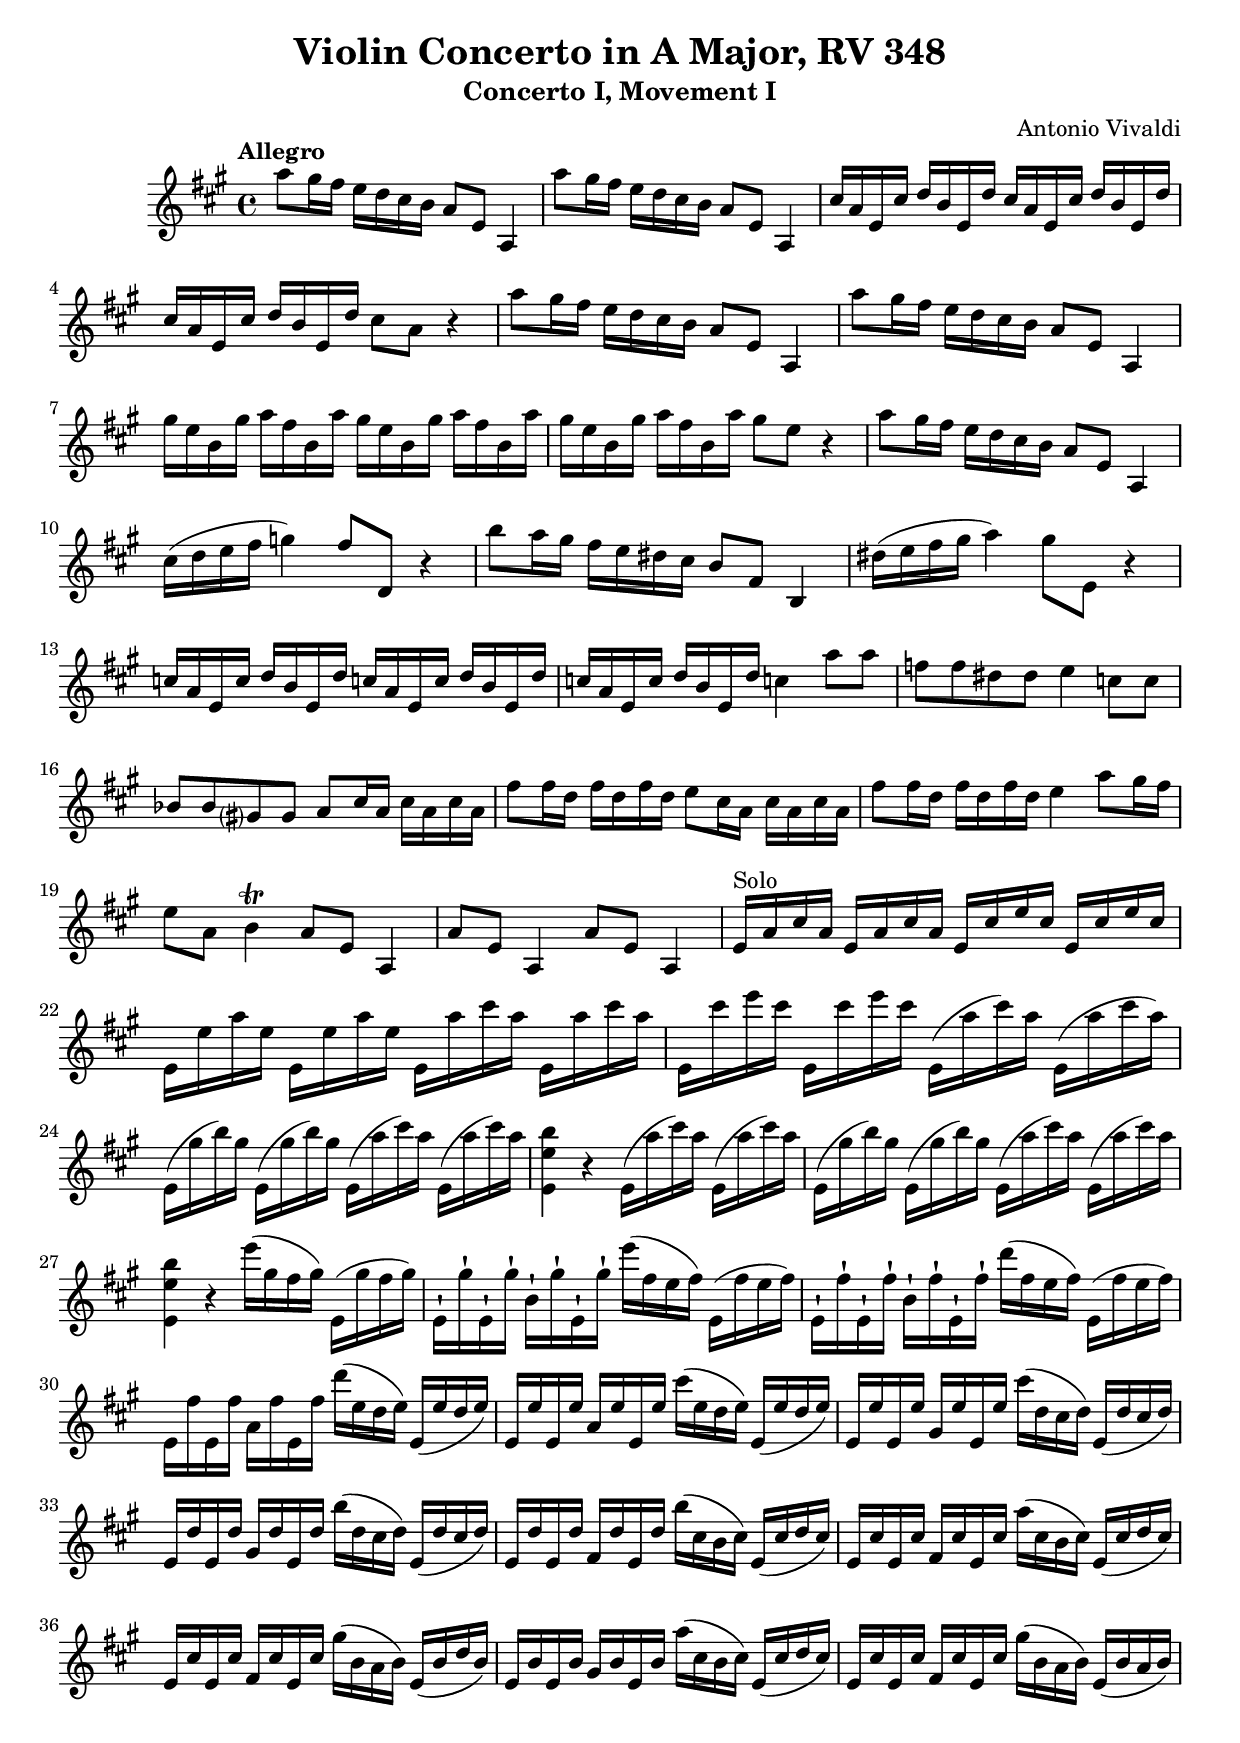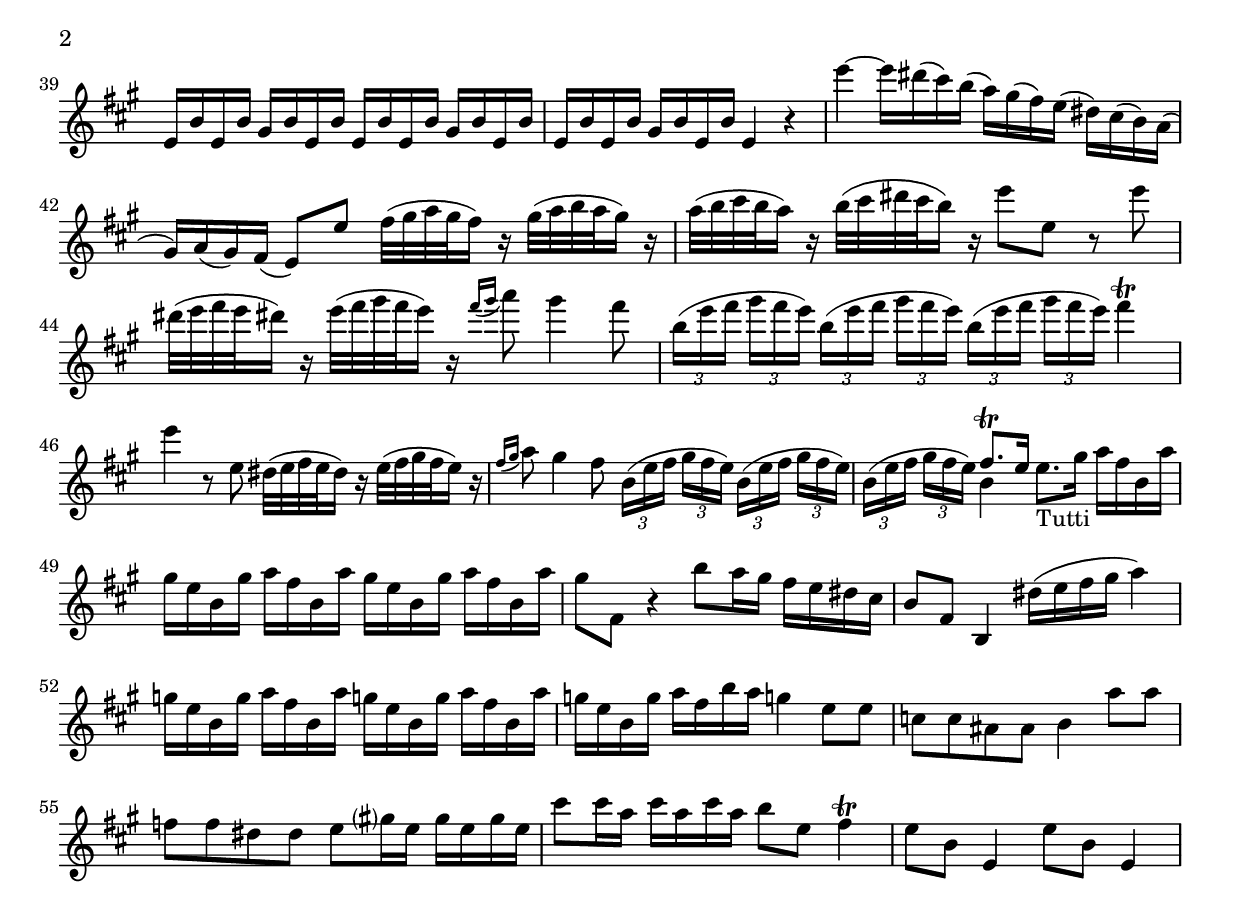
\version "2.20.0"
\language "english"

ViolinOne = \new Staff {
  \time 4/4
  \key a \major
  \relative c''' {
    \tempo "Allegro"

    \repeat unfold 2 { a8 gs16 fs e d cs b a8 e a,4 | }
    cs'16 a e cs' d b e, d' cs a e cs' d b e, d' |
    cs a e cs' d b e, d' cs8 a r4 |

    \repeat unfold 2 { a'8 gs16 fs e d cs b a8 e a,4 | }
    gs''16 e b gs' a fs b, a' gs e b gs' a fs b, a' |
    gs e b gs' a fs b, a' gs8 e r4 |

    a8 gs16 fs e d cs b a8 e a,4 |
    cs'16( d e fs g4) fs8 d, r4 |
    b''8 a16 gs fs e ds cs b8 fs b,4 |
    ds'16( e fs gs a4) gs8 e, r4 |

    c'16 a e c' d b e, d' c! a e c' d b e, d' |
    c a e c' d b e, d' c!4 a'8 a |
    f f ds ds e4 c8 c |
    bf bf gs? gs a cs16 a cs a cs a |
    fs'8 fs16 d fs d fs d e8 cs16 a cs a cs a |
    fs'8 fs16 d fs d fs d e4 a8 gs16 fs |
    e8 a, b4\trill a8 e a,4 |
    a'8 e a,4 a'8 e a,4 |

    % Solo
    e'16^"Solo" a cs a e a cs a e cs' e cs e, cs' e cs |
    e, e' a e e, e' a e e, a' cs a e, a' cs a |
    e, cs'' e cs e,, cs'' e cs e,,( a' cs) a e,( a' cs a) |
    e,( gs' b) gs e,( gs' b) gs e,( a' cs) a e,( a' cs) a |

    <e, e' b'>4 r e16( a' cs) a e,( a' cs) a |
    e,( gs' b) gs e,( gs' b) gs e,( a' cs) a e,( a' cs) a |

    <e, e' b'>4 r e''16( gs, fs gs) e,( gs' fs gs)|
    e,-! gs'-! e,-! gs'-! b,-! gs'-! e,-! gs'-! e'( fs, e fs) e,( fs' e fs) |
    e,-! fs'-! e,-! fs'-! b,-! fs'-! e,-! fs'-! d'( fs, e fs) e,( fs' e fs) |
    e, fs' e, fs' a, fs' e, fs' d'( e, d e) e,( e' d e) |

    e, e' e, e' a, e' e, e' cs'( e, d e) e,( e' d e) |
    e, e' e, e' gs, e' e, e' cs'( d, cs d) e,( d' cs d) |
    e, d' e, d' gs, d' e, d' b'( d, cs d) e,( d' cs d) |
    e, d' e, d' fs, d' e, d' b'( cs, b cs) e,( cs' d cs) |

    e, cs' e, cs' fs, cs' e, cs' a'( cs, b cs) e,( cs' d cs) |
    e, cs' e, cs' fs, cs' e, cs' gs'( b, a b) e,( b' d b) |
    e, b' e, b' gs b e, b' a'( cs, b cs) e,( cs' d cs) |
    e, cs' e, cs' fs, cs' e, cs' gs'( b, a b) e,( b' a b) |

    e, b' e, b' gs b e, b' e, b' e, b' gs b e, b' |
    e, b' e, b' gs b e, b' e,4 r |

    % Downward slur
    e''4~ 16 ds( cs) b( a) gs( fs) e( ds) cs( b) a( |
    gs) a( gs) fs( e8) e' fs32( gs a gs fs16) r gs32( a b a gs16) r |
    a32( b cs b a16) r b32( cs ds cs b16) r e8 e, r e' |
    ds32( e fs e ds!16) r e32( fs gs fs e16) r
      \appoggiatura { fs16 gs } a8 gs4 fs8 |

    \tuplet 3/2 8 { b,16[( e fs] gs[ fs e]) b[( e fs] gs[ fs e])
      b[( e fs] gs[ fs e]) } fs4\trill |
    e r8 e, ds32( e fs e ds16) r e32( fs gs fs e16) r |
    \appoggiatura { fs gs } a8 gs4 fs8
      \tuplet 3/2 8 { b,16[( e fs] gs[ fs e]) b[( e fs] gs[ fs e]) |
    b[( e fs] gs[ fs e]) } << { fs8.\trill e16 } \\ { b4 } >>

    % Tutti (2nd half of measure)
      e8.-"Tutti" gs16 a fs b, a' |
    gs e b gs' a fs b, a' gs e b gs' a fs b, a' |
    gs8 fs, r4 b'8 a16 gs fs e ds cs |
    b8 fs b,4 ds'16( e fs gs a4) |

    g16 e b g' a fs b, a' g! e b g' a fs b, a' |
    g e b g' a fs b a g!4 e8 e |
    c c as as b4 a'8 a |
    f f ds ds e gs?16 e gs e gs e |

    cs'8 cs16 a cs a cs a b8 e, fs4\trill |
    e8 b e,4 e'8 b e,4 |
  }
}


global = {
  \time 4/4
  \key a \major
}

\header {
  title = "Violin Concerto in A Major, RV 348"
  subtitle = "Concerto I, Movement I"
  composer = "Antonio Vivaldi"
}

\score {
  \new StaffGroup <<
    \ViolinOne
  >>
  \layout { }
}
